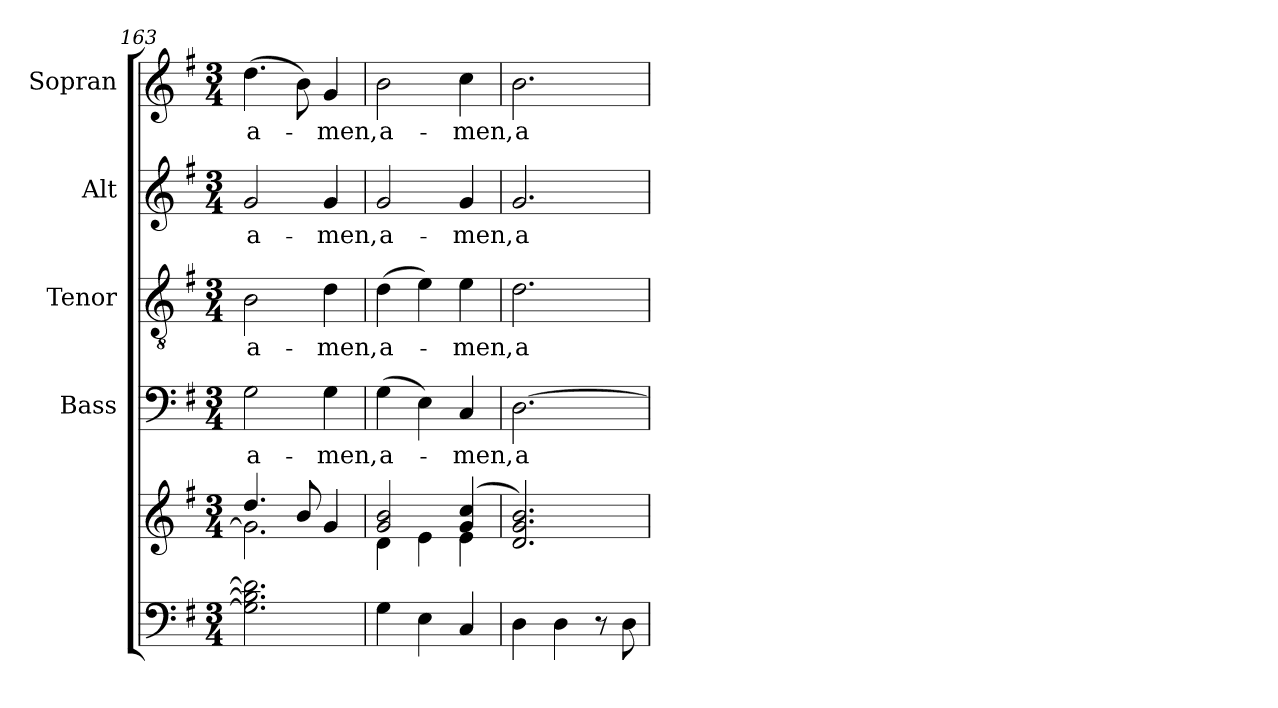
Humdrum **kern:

**kern	**kern	**kern	**text	**kern	**text	**kern	**text	**kern	**text
*part5	*part5	*part4	*part4	*part3	*part3	*part2	*part2	*part1	*part1
*staff6	*staff5	*staff4	*staff4	*staff3	*staff3	*staff2	*staff2	*staff1	*staff1
*	*	*I"Bass	*	*I"Tenor	*	*I"Alt	*	*I"Sopran	*
*	*	*I'B.	*	*I'T.	*	*I'A.	*	*I'S.	*
*clefF4	*clefG2	*clefF4	*	*clefGv2	*	*clefG2	*	*clefG2	*
*k[f#]	*k[f#]	*k[f#]	*	*k[f#]	*	*k[f#]	*	*k[f#]	*
*G:	*G:	*G:	*	*G:	*	*G:	*	*G:	*
*M3/4	*M3/4	*M3/4	*	*M3/4	*	*M3/4	*	*M3/4	*
=163	=163	=163	=163	=163	=163	=163	=163	=163	=163
*	*^	*	*	*	*	*	*	*	*
!	!	!	!	!LO:LY:b	!	!LO:LY:b	!	!LO:LY:b	!	!LO:LY:b
2.G\] 2.B\] 2.d\]	4.dd/	2.g\]	2G\	a-	2B\	a-	2g/	a-	(>4.dd\	a-
.	8b/	.	.	.	.	.	.	.	8b\)	.
!	!	!	!	!LO:LY:b	!	!LO:LY:b	!	!LO:LY:b	!	!LO:LY:b
.	4g/	.	4G\	-men,	4d\	-men,	4g/	-men,	4g/	-men,
=164	=164	=164	=164	=164	=164	=164	=164	=164	=164	=164
!	!	!	!	!LO:LY:b	!	!LO:LY:b	!	!LO:LY:b	!	!LO:LY:b
4G\	2g/ 2b/	4d\	(>4G\	a-	(>4d\	a-	2g/	a-	2b\	a-
4E\	.	4e\	4E\)	.	4e\)	.	.	.	.	.
!	!	!	!	!LO:LY:b	!	!LO:LY:b	!	!LO:LY:b	!	!LO:LY:b
4C/	(4g/ 4cc/	4e\	4C/	-men,	4e\	-men,	4g/	-men,	4cc\	-men,
=165	=165	=165	=165	=165	=165	=165	=165	=165	=165	=165
!	!	!	!	!LO:LY:b	!	!LO:LY:b	!	!LO:LY:b	!	!LO:LY:b
*	*v	*v	*	*	*	*	*	*	*	*
4D\	2.d/ 2.g/ 2.b/)	[2.D\	a-	2.d\	a-	2.g/	a-	2.b\	a-
4D\	.	.	.	.	.	.	.	.	.
8r	.	.	.	.	.	.	.	.	.
8D\	.	.	.	.	.	.	.	.	.
=	=	=	=	=	=	=	=	=	=
*-	*-	*-	*-	*-	*-	*-	*-	*-	*-
